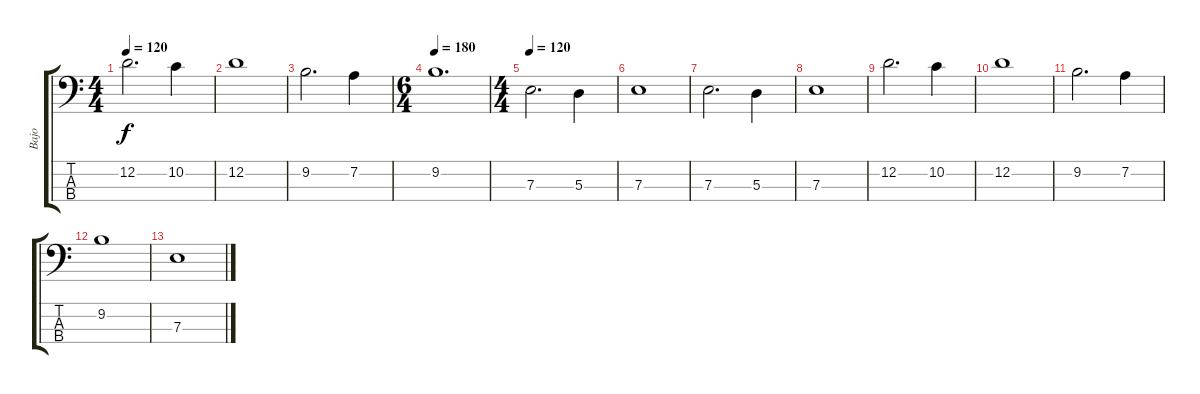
\track ("Bajo" "Bajo") {instrument electricbassfinger}
\staff {score tabs}
\tuning (G2 D2 A1 E1) {hide}
\ts (4 4)
\tempo 120
\clef f4
\ks c
12.2.2{d dy f} 10.2.4 |
12.2.1 |
9.2.2{d} 7.2.4 |
\ts (6 4)
\tempo 180
9.2.1{d} |
\ts (4 4)
\tempo 120
7.3.2{d} 5.3.4 |
7.3.1 |
7.3.2{d} 5.3.4 |
7.3.1 |
12.2.2{d} 10.2.4 |
12.2.1 |
9.2.2{d} 7.2.4 |
9.2.1 |
7.3.1
